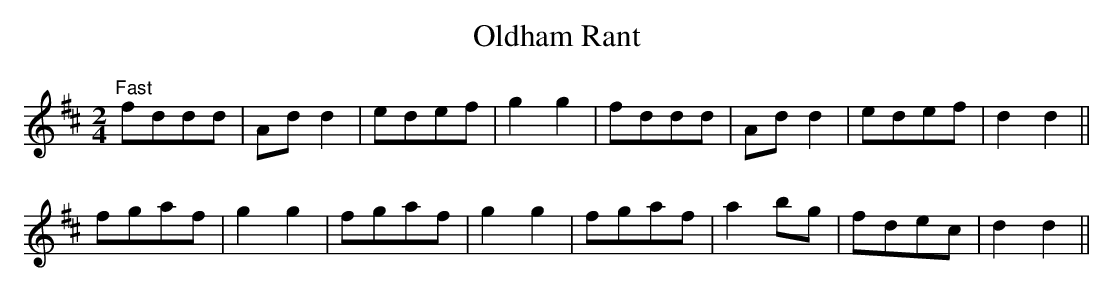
X:1
T:Oldham Rant
M:2/4
L:1/8
K:D
"Fast"fddd|Ad d2|edef|g2g2|fddd|Add2|edef|d2d2||
fgaf|g2g2|fgaf|g2g2|fgaf|a2 bg|fdec|d2d2||
